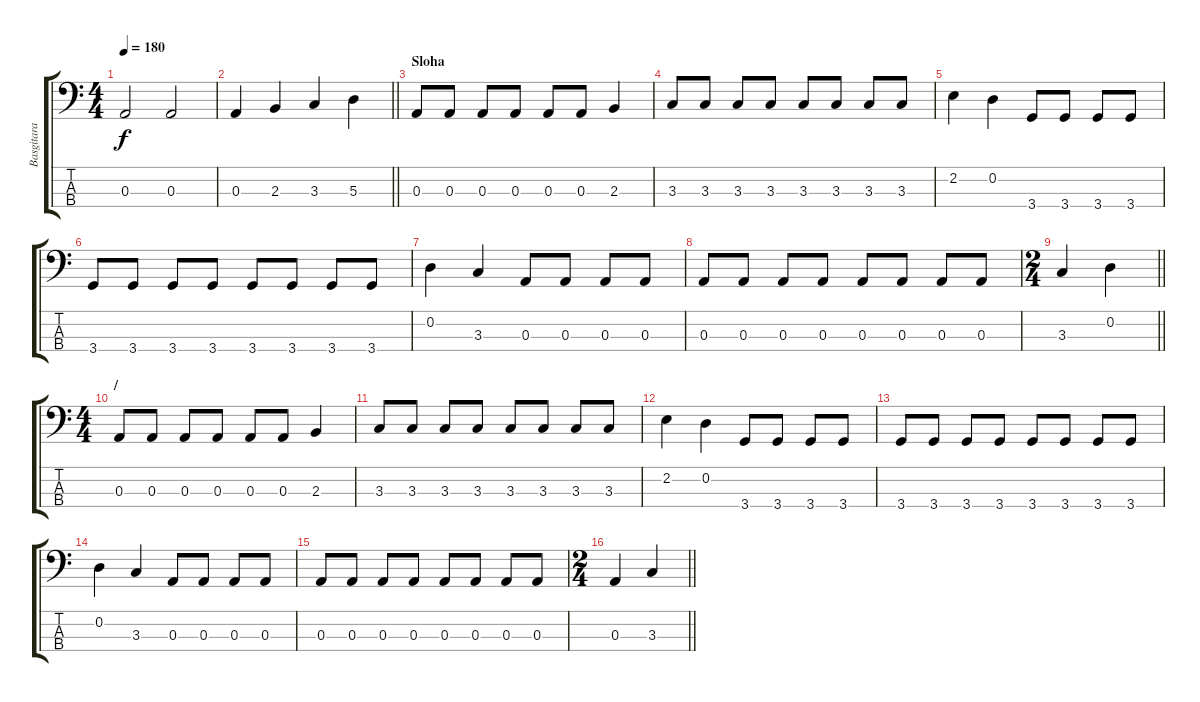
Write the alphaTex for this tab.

\track ("Basgitara" "Basgitara") {instrument electricbassfinger}
\staff {score tabs}
\tuning (G2 D2 A1 E1) {hide}
\ts (4 4)
\tempo 180
\clef f4
\ks c
0.3.2{dy f} 0.3.2 |
\barLineRight lightlight
0.3.4 2.3.4 3.3.4 5.3.4 |
\section ("" "Sloha")
0.3.8 0.3.8 0.3.8 0.3.8 0.3.8 0.3.8 2.3.4 |
3.3.8 3.3.8 3.3.8 3.3.8 3.3.8 3.3.8 3.3.8 3.3.8 |
2.2.4 0.2.4 3.4.8 3.4.8 3.4.8 3.4.8 |
3.4.8 3.4.8 3.4.8 3.4.8 3.4.8 3.4.8 3.4.8 3.4.8 |
0.2.4 3.3.4 0.3.8 0.3.8 0.3.8 0.3.8 |
0.3.8 0.3.8 0.3.8 0.3.8 0.3.8 0.3.8 0.3.8 0.3.8 |
\ts (2 4)
\barLineRight lightlight
3.3.4 0.2.4 |
\ts (4 4)
\section ("" "/")
0.3.8 0.3.8 0.3.8 0.3.8 0.3.8 0.3.8 2.3.4 |
3.3.8 3.3.8 3.3.8 3.3.8 3.3.8 3.3.8 3.3.8 3.3.8 |
2.2.4 0.2.4 3.4.8 3.4.8 3.4.8 3.4.8 |
3.4.8 3.4.8 3.4.8 3.4.8 3.4.8 3.4.8 3.4.8 3.4.8 |
0.2.4 3.3.4 0.3.8 0.3.8 0.3.8 0.3.8 |
0.3.8 0.3.8 0.3.8 0.3.8 0.3.8 0.3.8 0.3.8 0.3.8 |
\ts (2 4)
\barLineRight lightlight
0.3.4 3.3.4
